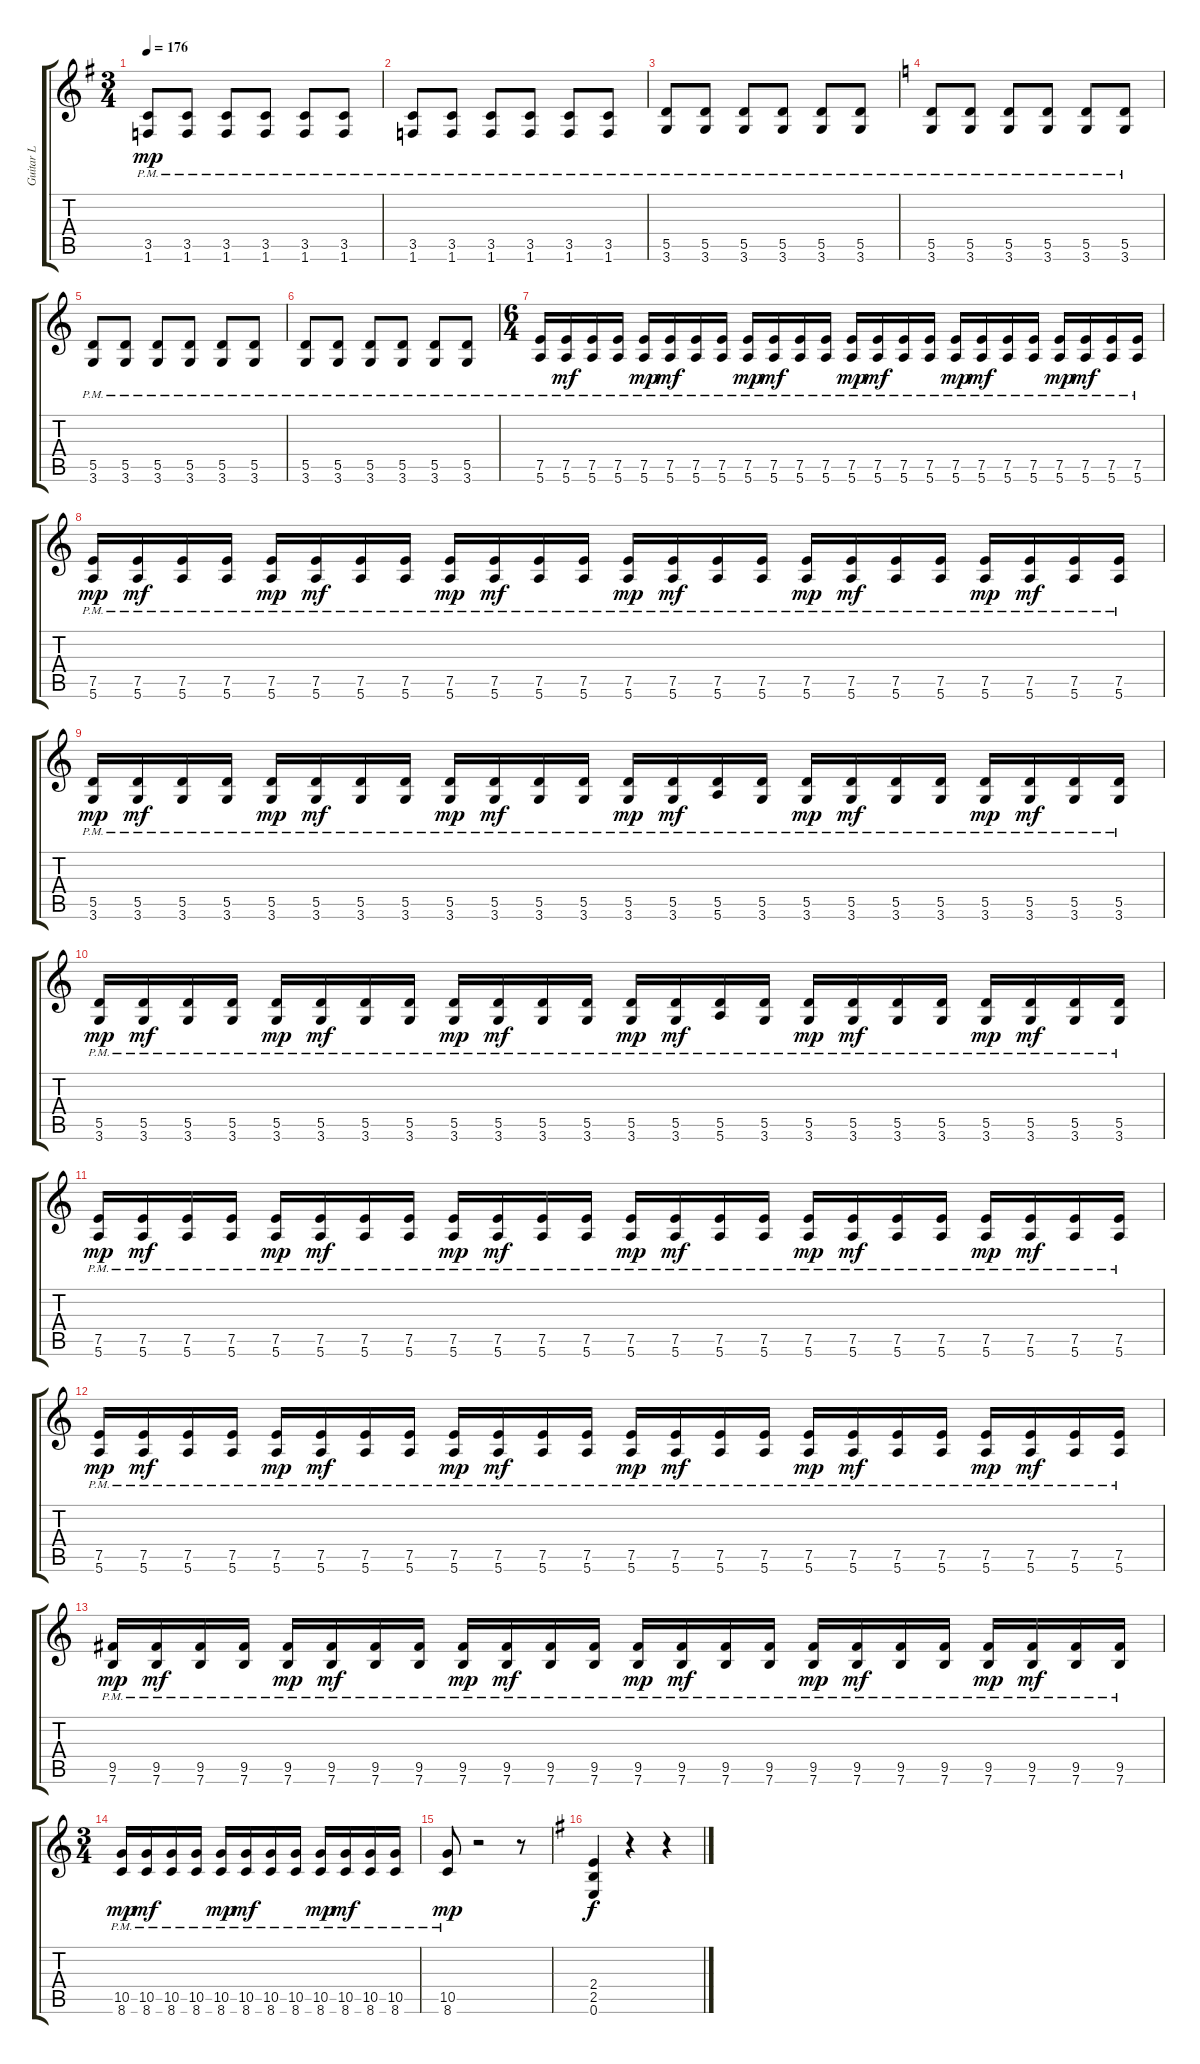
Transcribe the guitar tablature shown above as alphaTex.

\track ("Guitar L" "Guitar L") {instrument distortionguitar}
\staff {score tabs}
\tuning (E4 B3 G3 D3 A2 E2) {hide}
\ts (3 4)
\tempo 176
\clef g2
\ks g
(3.5{pm} 1.6{pm}).8{dy mp} (3.5{pm} 1.6{pm}).8 (3.5{pm} 1.6{pm}).8 (3.5{pm} 1.6{pm}).8 (3.5{pm} 1.6{pm}).8 (3.5{pm} 1.6{pm}).8 |
(3.5{pm} 1.6{pm}).8 (3.5{pm} 1.6{pm}).8 (3.5{pm} 1.6{pm}).8 (3.5{pm} 1.6{pm}).8 (3.5{pm} 1.6{pm}).8 (3.5{pm} 1.6{pm}).8 |
(5.5{pm} 3.6{pm}).8 (5.5{pm} 3.6{pm}).8 (5.5{pm} 3.6{pm}).8 (5.5{pm} 3.6{pm}).8 (5.5{pm} 3.6{pm}).8 (5.5{pm} 3.6{pm}).8 |
\ks c
(5.5{pm} 3.6{pm}).8 (5.5{pm} 3.6{pm}).8 (5.5{pm} 3.6{pm}).8 (5.5{pm} 3.6{pm}).8 (5.5{pm} 3.6{pm}).8 (5.5{pm} 3.6{pm}).8 |
(5.5{pm} 3.6{pm}).8 (5.5{pm} 3.6{pm}).8 (5.5{pm} 3.6{pm}).8 (5.5{pm} 3.6{pm}).8 (5.5{pm} 3.6{pm}).8 (5.5{pm} 3.6{pm}).8 |
(5.5{pm} 3.6{pm}).8 (5.5{pm} 3.6{pm}).8 (5.5{pm} 3.6{pm}).8 (5.5{pm} 3.6{pm}).8 (5.5{pm} 3.6{pm}).8 (5.5{pm} 3.6{pm}).8 |
\ts (6 4)
(7.5{pm} 5.6{pm}).16 (7.5{pm} 5.6{pm}).16{dy mf} (7.5{pm} 5.6{pm}).16 (7.5{pm} 5.6{pm}).16 (7.5{pm} 5.6{pm}).16{dy mp} (7.5{pm} 5.6{pm}).16{dy mf} (7.5{pm} 5.6{pm}).16 (7.5{pm} 5.6{pm}).16 (7.5{pm} 5.6{pm}).16{dy mp} (7.5{pm} 5.6{pm}).16{dy mf} (7.5{pm} 5.6{pm}).16 (7.5{pm} 5.6{pm}).16 (7.5{pm} 5.6{pm}).16{dy mp} (7.5{pm} 5.6{pm}).16{dy mf} (7.5{pm} 5.6{pm}).16 (7.5{pm} 5.6{pm}).16 (7.5{pm} 5.6{pm}).16{dy mp} (7.5{pm} 5.6{pm}).16{dy mf} (7.5{pm} 5.6{pm}).16 (7.5{pm} 5.6{pm}).16 (7.5{pm} 5.6{pm}).16{dy mp} (7.5{pm} 5.6{pm}).16{dy mf} (7.5{pm} 5.6{pm}).16 (7.5{pm} 5.6{pm}).16 |
(7.5{pm} 5.6{pm}).16{dy mp} (7.5{pm} 5.6{pm}).16{dy mf} (7.5{pm} 5.6{pm}).16 (7.5{pm} 5.6{pm}).16 (7.5{pm} 5.6{pm}).16{dy mp} (7.5{pm} 5.6{pm}).16{dy mf} (7.5{pm} 5.6{pm}).16 (7.5{pm} 5.6{pm}).16 (7.5{pm} 5.6{pm}).16{dy mp} (7.5{pm} 5.6{pm}).16{dy mf} (7.5{pm} 5.6{pm}).16 (7.5{pm} 5.6{pm}).16 (7.5{pm} 5.6{pm}).16{dy mp} (7.5{pm} 5.6{pm}).16{dy mf} (7.5{pm} 5.6{pm}).16 (7.5{pm} 5.6{pm}).16 (7.5{pm} 5.6{pm}).16{dy mp} (7.5{pm} 5.6{pm}).16{dy mf} (7.5{pm} 5.6{pm}).16 (7.5{pm} 5.6{pm}).16 (7.5{pm} 5.6{pm}).16{dy mp} (7.5{pm} 5.6{pm}).16{dy mf} (7.5{pm} 5.6{pm}).16 (7.5{pm} 5.6{pm}).16 |
(5.5{pm} 3.6{pm}).16{dy mp} (5.5{pm} 3.6{pm}).16{dy mf} (5.5{pm} 3.6{pm}).16 (5.5{pm} 3.6{pm}).16 (5.5{pm} 3.6{pm}).16{dy mp} (5.5{pm} 3.6{pm}).16{dy mf} (5.5{pm} 3.6{pm}).16 (5.5{pm} 3.6{pm}).16 (5.5{pm} 3.6{pm}).16{dy mp} (5.5{pm} 3.6{pm}).16{dy mf} (5.5{pm} 3.6{pm}).16 (5.5{pm} 3.6{pm}).16 (5.5{pm} 3.6{pm}).16{dy mp} (5.5{pm} 3.6{pm}).16{dy mf} (5.5{pm} 5.6{pm}).16 (5.5{pm} 3.6{pm}).16 (5.5{pm} 3.6{pm}).16{dy mp} (5.5{pm} 3.6{pm}).16{dy mf} (5.5{pm} 3.6{pm}).16 (5.5{pm} 3.6{pm}).16 (5.5{pm} 3.6{pm}).16{dy mp} (5.5{pm} 3.6{pm}).16{dy mf} (5.5{pm} 3.6{pm}).16 (5.5{pm} 3.6{pm}).16 |
(5.5{pm} 3.6{pm}).16{dy mp} (5.5{pm} 3.6{pm}).16{dy mf} (5.5{pm} 3.6{pm}).16 (5.5{pm} 3.6{pm}).16 (5.5{pm} 3.6{pm}).16{dy mp} (5.5{pm} 3.6{pm}).16{dy mf} (5.5{pm} 3.6{pm}).16 (5.5{pm} 3.6{pm}).16 (5.5{pm} 3.6{pm}).16{dy mp} (5.5{pm} 3.6{pm}).16{dy mf} (5.5{pm} 3.6{pm}).16 (5.5{pm} 3.6{pm}).16 (5.5{pm} 3.6{pm}).16{dy mp} (5.5{pm} 3.6{pm}).16{dy mf} (5.5{pm} 5.6{pm}).16 (5.5{pm} 3.6{pm}).16 (5.5{pm} 3.6{pm}).16{dy mp} (5.5{pm} 3.6{pm}).16{dy mf} (5.5{pm} 3.6{pm}).16 (5.5{pm} 3.6{pm}).16 (5.5{pm} 3.6{pm}).16{dy mp} (5.5{pm} 3.6{pm}).16{dy mf} (5.5{pm} 3.6{pm}).16 (5.5{pm} 3.6{pm}).16 |
(7.5{pm} 5.6{pm}).16{dy mp} (7.5{pm} 5.6{pm}).16{dy mf} (7.5{pm} 5.6{pm}).16 (7.5{pm} 5.6{pm}).16 (7.5{pm} 5.6{pm}).16{dy mp} (7.5{pm} 5.6{pm}).16{dy mf} (7.5{pm} 5.6{pm}).16 (7.5{pm} 5.6{pm}).16 (7.5{pm} 5.6{pm}).16{dy mp} (7.5{pm} 5.6{pm}).16{dy mf} (7.5{pm} 5.6{pm}).16 (7.5{pm} 5.6{pm}).16 (7.5{pm} 5.6{pm}).16{dy mp} (7.5{pm} 5.6{pm}).16{dy mf} (7.5{pm} 5.6{pm}).16 (7.5{pm} 5.6{pm}).16 (7.5{pm} 5.6{pm}).16{dy mp} (7.5{pm} 5.6{pm}).16{dy mf} (7.5{pm} 5.6{pm}).16 (7.5{pm} 5.6{pm}).16 (7.5{pm} 5.6{pm}).16{dy mp} (7.5{pm} 5.6{pm}).16{dy mf} (7.5{pm} 5.6{pm}).16 (7.5{pm} 5.6{pm}).16 |
(7.5{pm} 5.6{pm}).16{dy mp} (7.5{pm} 5.6{pm}).16{dy mf} (7.5{pm} 5.6{pm}).16 (7.5{pm} 5.6{pm}).16 (7.5{pm} 5.6{pm}).16{dy mp} (7.5{pm} 5.6{pm}).16{dy mf} (7.5{pm} 5.6{pm}).16 (7.5{pm} 5.6{pm}).16 (7.5{pm} 5.6{pm}).16{dy mp} (7.5{pm} 5.6{pm}).16{dy mf} (7.5{pm} 5.6{pm}).16 (7.5{pm} 5.6{pm}).16 (7.5{pm} 5.6{pm}).16{dy mp} (7.5{pm} 5.6{pm}).16{dy mf} (7.5{pm} 5.6{pm}).16 (7.5{pm} 5.6{pm}).16 (7.5{pm} 5.6{pm}).16{dy mp} (7.5{pm} 5.6{pm}).16{dy mf} (7.5{pm} 5.6{pm}).16 (7.5{pm} 5.6{pm}).16 (7.5{pm} 5.6{pm}).16{dy mp} (7.5{pm} 5.6{pm}).16{dy mf} (7.5{pm} 5.6{pm}).16 (7.5{pm} 5.6{pm}).16 |
(9.5{pm} 7.6{pm}).16{dy mp} (9.5{pm} 7.6{pm}).16{dy mf} (9.5{pm} 7.6{pm}).16 (9.5{pm} 7.6{pm}).16 (9.5{pm} 7.6{pm}).16{dy mp} (9.5{pm} 7.6{pm}).16{dy mf} (9.5{pm} 7.6{pm}).16 (9.5{pm} 7.6{pm}).16 (9.5{pm} 7.6{pm}).16{dy mp} (9.5{pm} 7.6{pm}).16{dy mf} (9.5{pm} 7.6{pm}).16 (9.5{pm} 7.6{pm}).16 (9.5{pm} 7.6{pm}).16{dy mp} (9.5{pm} 7.6{pm}).16{dy mf} (9.5{pm} 7.6{pm}).16 (9.5{pm} 7.6{pm}).16 (9.5{pm} 7.6{pm}).16{dy mp} (9.5{pm} 7.6{pm}).16{dy mf} (9.5{pm} 7.6{pm}).16 (9.5{pm} 7.6{pm}).16 (9.5{pm} 7.6{pm}).16{dy mp} (9.5{pm} 7.6{pm}).16{dy mf} (9.5{pm} 7.6{pm}).16 (9.5{pm} 7.6{pm}).16 |
\ts (3 4)
(10.5{pm} 8.6{pm}).16{dy mp} (10.5{pm} 8.6{pm}).16{dy mf} (10.5{pm} 8.6{pm}).16 (10.5{pm} 8.6{pm}).16 (10.5{pm} 8.6{pm}).16{dy mp} (10.5{pm} 8.6{pm}).16{dy mf} (10.5{pm} 8.6{pm}).16 (10.5{pm} 8.6{pm}).16 (10.5{pm} 8.6{pm}).16{dy mp} (10.5{pm} 8.6{pm}).16{dy mf} (10.5{pm} 8.6{pm}).16 (10.5{pm} 8.6{pm}).16 |
(10.5{pm} 8.6{pm}).8{dy mp} r.2 r.8 |
\ks g
(2.4 2.5 0.6).4{dy f} r.4 r.4
